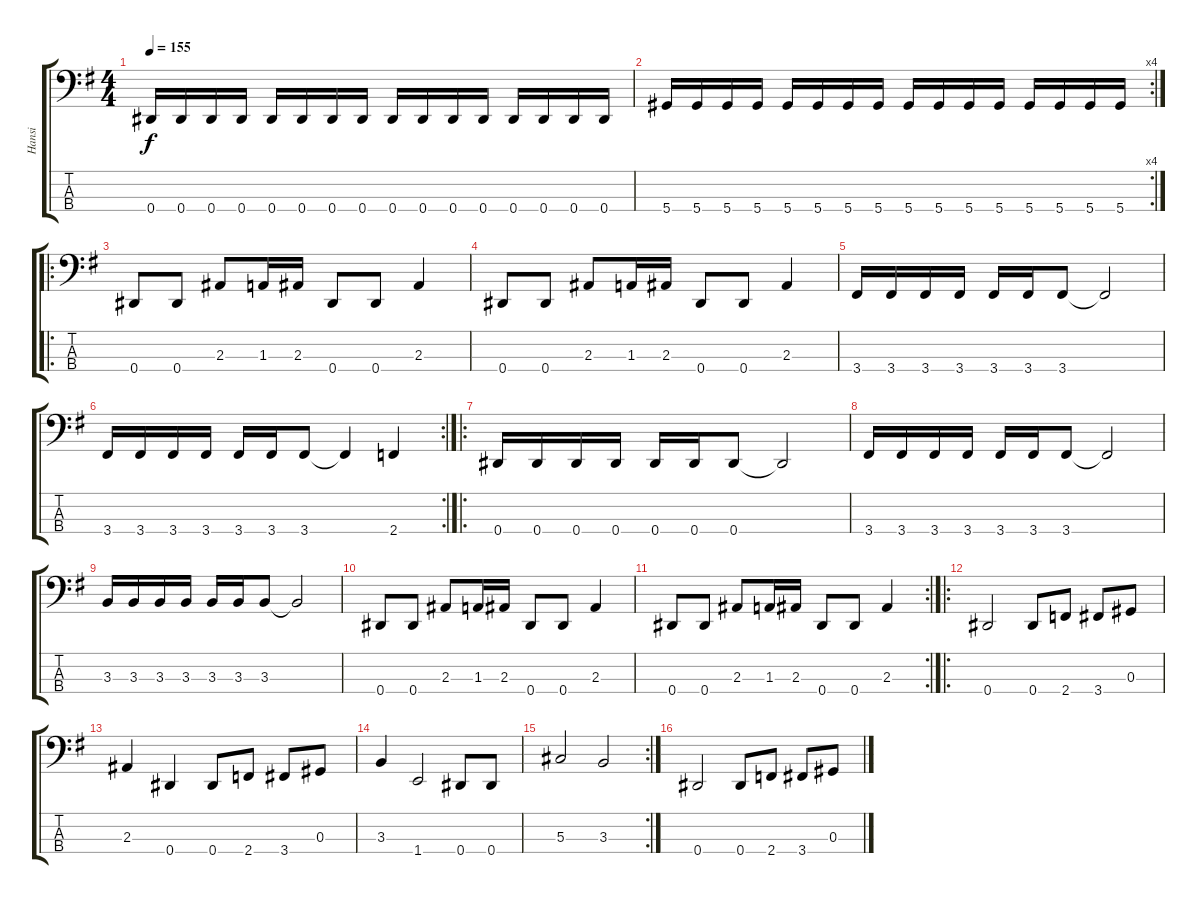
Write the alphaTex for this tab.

\track ("Hansi" "Hansi") {instrument electricbasspick}
\staff {score tabs}
\tuning (Gb2 Db2 Ab1 Eb1) {hide}
\ts (4 4)
\tempo 155
\clef f4
\ks g
0.4.16{dy f} 0.4.16 0.4.16 0.4.16 0.4.16 0.4.16 0.4.16 0.4.16 0.4.16 0.4.16 0.4.16 0.4.16 0.4.16 0.4.16 0.4.16 0.4.16 |
\rc 4
5.4.16 5.4.16 5.4.16 5.4.16 5.4.16 5.4.16 5.4.16 5.4.16 5.4.16 5.4.16 5.4.16 5.4.16 5.4.16 5.4.16 5.4.16 5.4.16 |
\ro
0.4.8 0.4.8 2.3.8 1.3.16 2.3.16 0.4.8 0.4.8 2.3.4 |
0.4.8 0.4.8 2.3.8 1.3.16 2.3.16 0.4.8 0.4.8 2.3.4 |
3.4.16 3.4.16 3.4.16 3.4.16 3.4.16 3.4.16 3.4.8 3.4{t}.2 |
\rc 2
3.4.16 3.4.16 3.4.16 3.4.16 3.4.16 3.4.16 3.4.8 3.4{t}.4 2.4.4 |
\ro
0.4.16 0.4.16 0.4.16 0.4.16 0.4.16 0.4.16 0.4.8 0.4{t}.2 |
3.4.16 3.4.16 3.4.16 3.4.16 3.4.16 3.4.16 3.4.8 3.4{t}.2 |
3.3.16 3.3.16 3.3.16 3.3.16 3.3.16 3.3.16 3.3.8 3.3{t}.2 |
0.4.8 0.4.8 2.3.8 1.3.16 2.3.16 0.4.8 0.4.8 2.3.4 |
\rc 2
0.4.8 0.4.8 2.3.8 1.3.16 2.3.16 0.4.8 0.4.8 2.3.4 |
\ro
0.4.2 0.4.8 2.4.8 3.4.8 0.3.8 |
2.3.4 0.4.4 0.4.8 2.4.8 3.4.8 0.3.8 |
3.3.4 1.4.2 0.4.8 0.4.8 |
\rc 2
5.3.2 3.3.2 |
0.4.2 0.4.8 2.4.8 3.4.8 0.3.8
